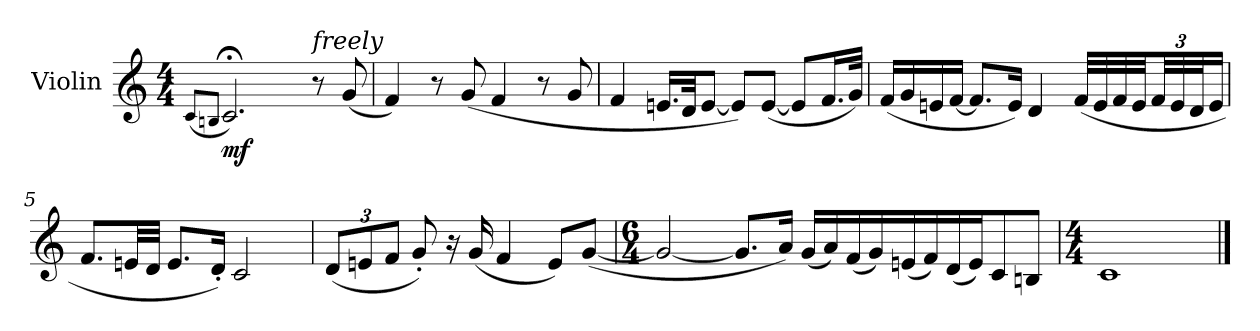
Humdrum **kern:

**kern	**dynam
*part1	*part1
*staff1	*staff1
*I"Violin	*
*I'Vln.	*
*clefG2	*
*k[]	*
*M4/4	*
*MM90	*
=1	=1
(<8qc/L	.
8qBn/J	.
!	!LO:DY:b
2.c;</)	mf
!LO:TX:a:i:t=freely	!
8r	.
(<8g/	.
=2	=2
4f/)	.
8r	.
(<8g/	.
4f/	.
8r	.
8g/	.
=3	=3
4f/	.
16.en/LL	.
32d/JK	.
[<8e/J	.
8e/L])	.
(<[<8e/J	.
8e/L]	.
16.f/L	.
32g/JJk)	.
!!LO:LB:g=z
=4	=4
(<16f/LL	.
16g/	.
16en/	.
[<16f/JJ	.
8.f/L]	.
16e/Jk)	.
4d/	.
(<32f/LLL	.
32e/	.
32f/	.
32e/JJ	.
*Xbrackettup	*
48f/LL	.
48e/	.
48d/J	.
16e/JJ	.
=5	=5
8.f/L	.
32en/LL	.
32d/JJJ	.
8.e/L	.
16d'/Jk)	.
2c/	.
!!LO:LB:g=z
=6	=6
(<12d/L	.
12en/	.
12f/J	.
8g'/)	.
16r	.
(<16g/	.
4f/	.
8e/L)	.
(<[<8g/J	.
=7	=7
*M6/4	*
2g/_	.
8.g/L]	.
16a/Jk)	.
(<16g/LL	.
16a/)	.
(<16f/	.
16g/)	.
(<16en/	.
16f/)	.
(<16d/	.
16e/J)	.
8c/	.
8Bn/J	.
=8	=8
*M4/4	*
1c	.
==	==
*-	*-
